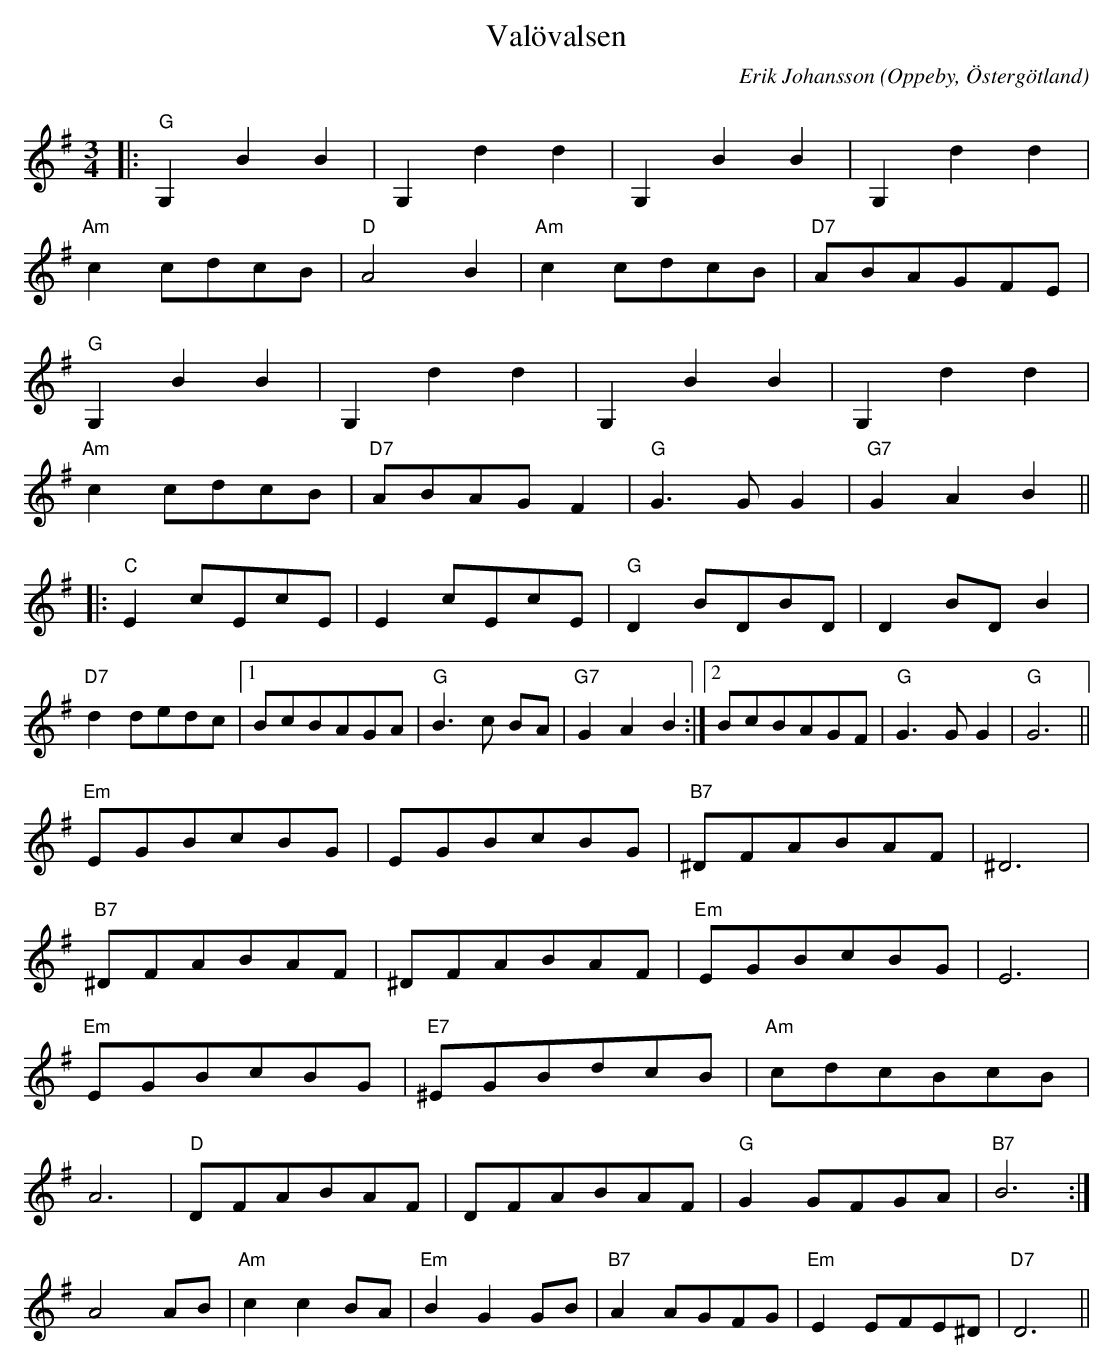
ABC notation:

X:1
T:Valövalsen
C:Erik Johansson
O:Oppeby, Östergötland
Q:140
M:3/4
L:1/8
K:G
|:"G"G,2B2B2|G,2d2d2 |G,2B2B2|G,2d2d2 |
"Am" c2 cdcB| "D" A4 B2 | "Am" c2 cdcB |"D7" ABAGFE |
"G"G,2B2B2|G,2d2d2 |G,2B2B2|G,2d2d2 |
"Am" c2 cdcB| "D7" ABAGF2 | "G" G3 G G2 |"G7" G2A2B2 ||
|:"C"E2 cEcE |E2 cEcE|"G" D2 BDBD |D2 BD B2 |
"D7"d2 dedc|1 BcBAGA|"G"B3 c BA|"G7" G2A2B2:|2 BcBAGF|"G" G3 G G2| "G" G6 ||
"Em" EGBcBG |EGBcBG |"B7"^DFABAF |^D6 |
"B7"^DFABAF |^DFABAF |"Em" EGBcBG |E6 |
"Em" EGBcBG |"E7"^EGBdcB |"Am"cdcBcB |
1 A6 |"D" DFABAF |DFABAF | "G" G2 GFGA |"B7" B6 :|
2 A4 AB |"Am" c2 c2 BA |"Em" B2 G2 GB | "B7" A2 AGFG |"Em" E2 EFE^D |"D7" D6 ||
